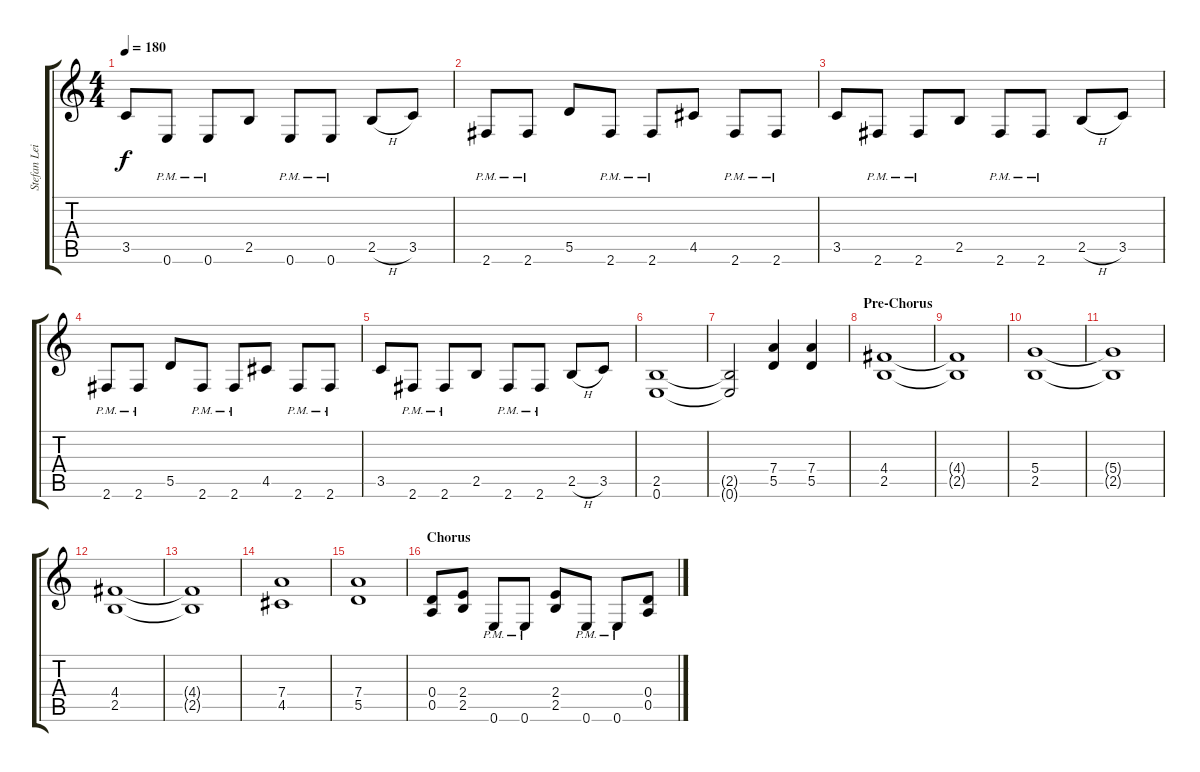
\track ("Stefan Leibing Guitar" "Stefan Lei") {instrument distortionguitar}
\staff {score tabs}
\tuning (E4 B3 G3 D3 A2 E2) {hide}
\ts (4 4)
\tempo 180
\clef g2
\ks c
3.5.8{dy f} 0.6{pm}.8 0.6{pm}.8 2.5.8 0.6{pm}.8 0.6{pm}.8 2.5{h}.8 3.5.8 |
2.6{pm}.8 2.6{pm}.8 5.5.8 2.6{pm}.8 2.6{pm}.8 4.5.8 2.6{pm}.8 2.6{pm}.8 |
3.5.8 2.6{pm}.8 2.6{pm}.8 2.5.8 2.6{pm}.8 2.6{pm}.8 2.5{h}.8 3.5.8 |
2.6{pm}.8 2.6{pm}.8 5.5.8 2.6{pm}.8 2.6{pm}.8 4.5.8 2.6{pm}.8 2.6{pm}.8 |
3.5.8 2.6{pm}.8 2.6{pm}.8 2.5.8 2.6{pm}.8 2.6{pm}.8 2.5{h}.8 3.5.8 |
(2.5 0.6).1 |
(2.5{t} 0.6{t}).2 (7.4 5.5).4 (7.4 5.5).4 |
\section ("" "Pre-Chorus")
(4.4 2.5).1 |
(4.4{t} 2.5{t}).1 |
(5.4 2.5).1 |
(5.4{t} 2.5{t}).1 |
(4.4 2.5).1 |
(4.4{t} 2.5{t}).1 |
(7.4 4.5).1 |
(7.4 5.5).1 |
\section ("" "Chorus")
(0.4 0.5).8 (2.4 2.5).8 0.6{pm}.8 0.6{pm}.8 (2.4 2.5).8 0.6{pm}.8 0.6{pm}.8 (0.4 0.5).8
